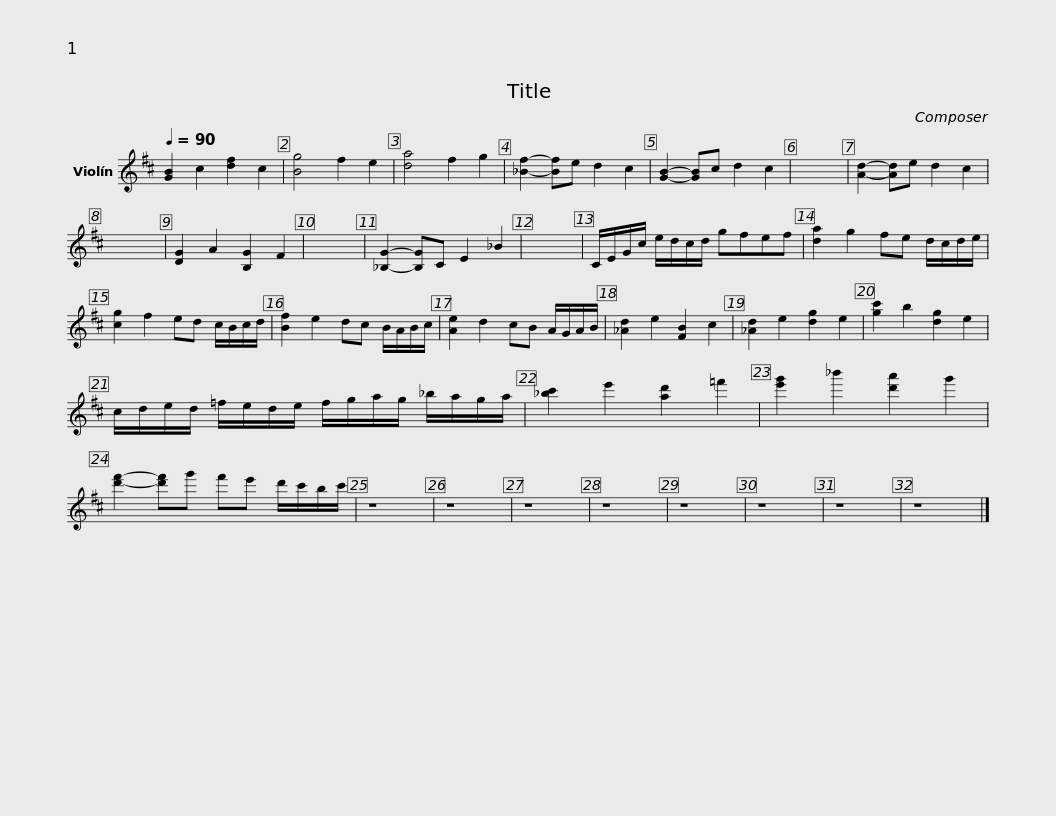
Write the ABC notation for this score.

X:1
L:1/8
Q:1/4=90
M:none
I:linebreak $
K:D
V:1 treble
V:1
 [GB]2 c2 [df]2 c2 | [Bg]4 f2 e2 | [da]4 f2 g2 | [_Bf]2- [Bf]e d2 c2 |$ [GB]2- [GB]c d2 c2 | %5
 x8 | [Ad]2- [Ad]e d2 c2 | x8 |$ [DG]2 A2 [B,G]2 F2 | x8 | %10
 [_B,G]2- [B,G]C E2 _B2 | x8 |$ C/E/G/c/ e/d/c/d/ gfef | [da]2 g2 fe d/c/d/e/ | [cg]2 f2 ed c/B/c/d/ | %15
 [Bf]2 e2 dc B/A/B/c/ |$ [Ae]2 d2 cB A/G/A/B/ | [_Ad]2 e2 [FB]2 c2 | [_Ad]2 e2 [dg]2 e2 | [gc']2 b2 [dg]2 e2 |$ %20
 c/d/e/d/ =f/e/d/e/ f/g/a/g/ _b/a/g/a/ | [_bc']2 e'2 [ad']2 =f'2 | [e'g']2 _b'2 [d'a']2 g'2 | [d'f']2- [d'f']g' f'e' d'/c'/b/c'/ |$ z8 | %25
 z8 | z8 | z8 |$ z8 | z8 | %30
 z8 | z8 |] %32
